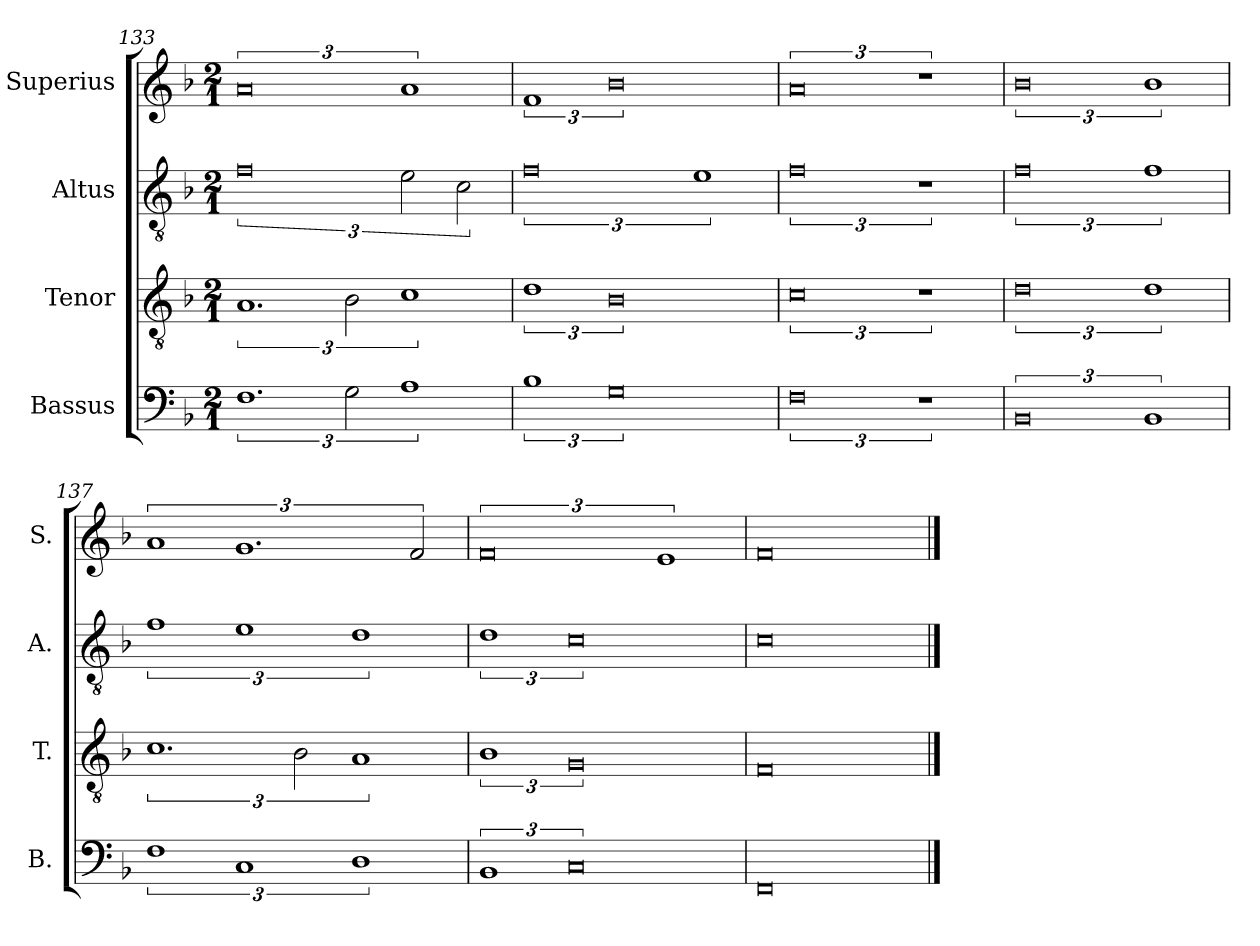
**kern	**kern	**kern	**kern
*part4	*part3	*part2	*part1
*staff4	*staff3	*staff2	*staff1
*I"Bassus	*I"Tenor	*I"Altus	*I"Superius
*I'B.	*I'T.	*I'A.	*I'S.
*clefF4	*clefGv2	*clefGv2	*clefG2
*k[b-]	*k[b-]	*k[b-]	*k[b-]
*F:	*F:	*F:	*F:
*M2/1	*M2/1	*M2/1	*M2/1
=133	=133	=133	=133
3%2.F	3%2.A	3%4f	3%4a
3G\	3B-\	.	.
3%2A	3%2c	3e\	3%2a
.	.	3c\	.
=134	=134	=134	=134
3%2B-	3%2d	3%4f	3%2f
3%4G	3%4B-	.	3%4b-
.	.	3%2e	.
!!LO:LB:g=z
=135	=135	=135	=135
3%4F	3%4c	3%4f	3%4a
3%2r	3%2r	3%2r	3%2r
=136	=136	=136	=136
3%4BB-	3%4d	3%4f	3%4b-
3%2BB-	3%2d	3%2f	3%2b-
=137	=137	=137	=137
3%2F	3%2.c	3%2f	3%2a
3%2C	.	3%2e	3%2.g
.	3B-\	.	.
3%2D	3%2A	3%2d	.
.	.	.	3f/
=138	=138	=138	=138
3%2BB-	3%2B-	3%2d	3%4f
3%4C	3%4G	3%4c	.
.	.	.	3%2e
=139	=139	=139	=139
0FF	0F	0c	0f
==	==	==	==
*-	*-	*-	*-
